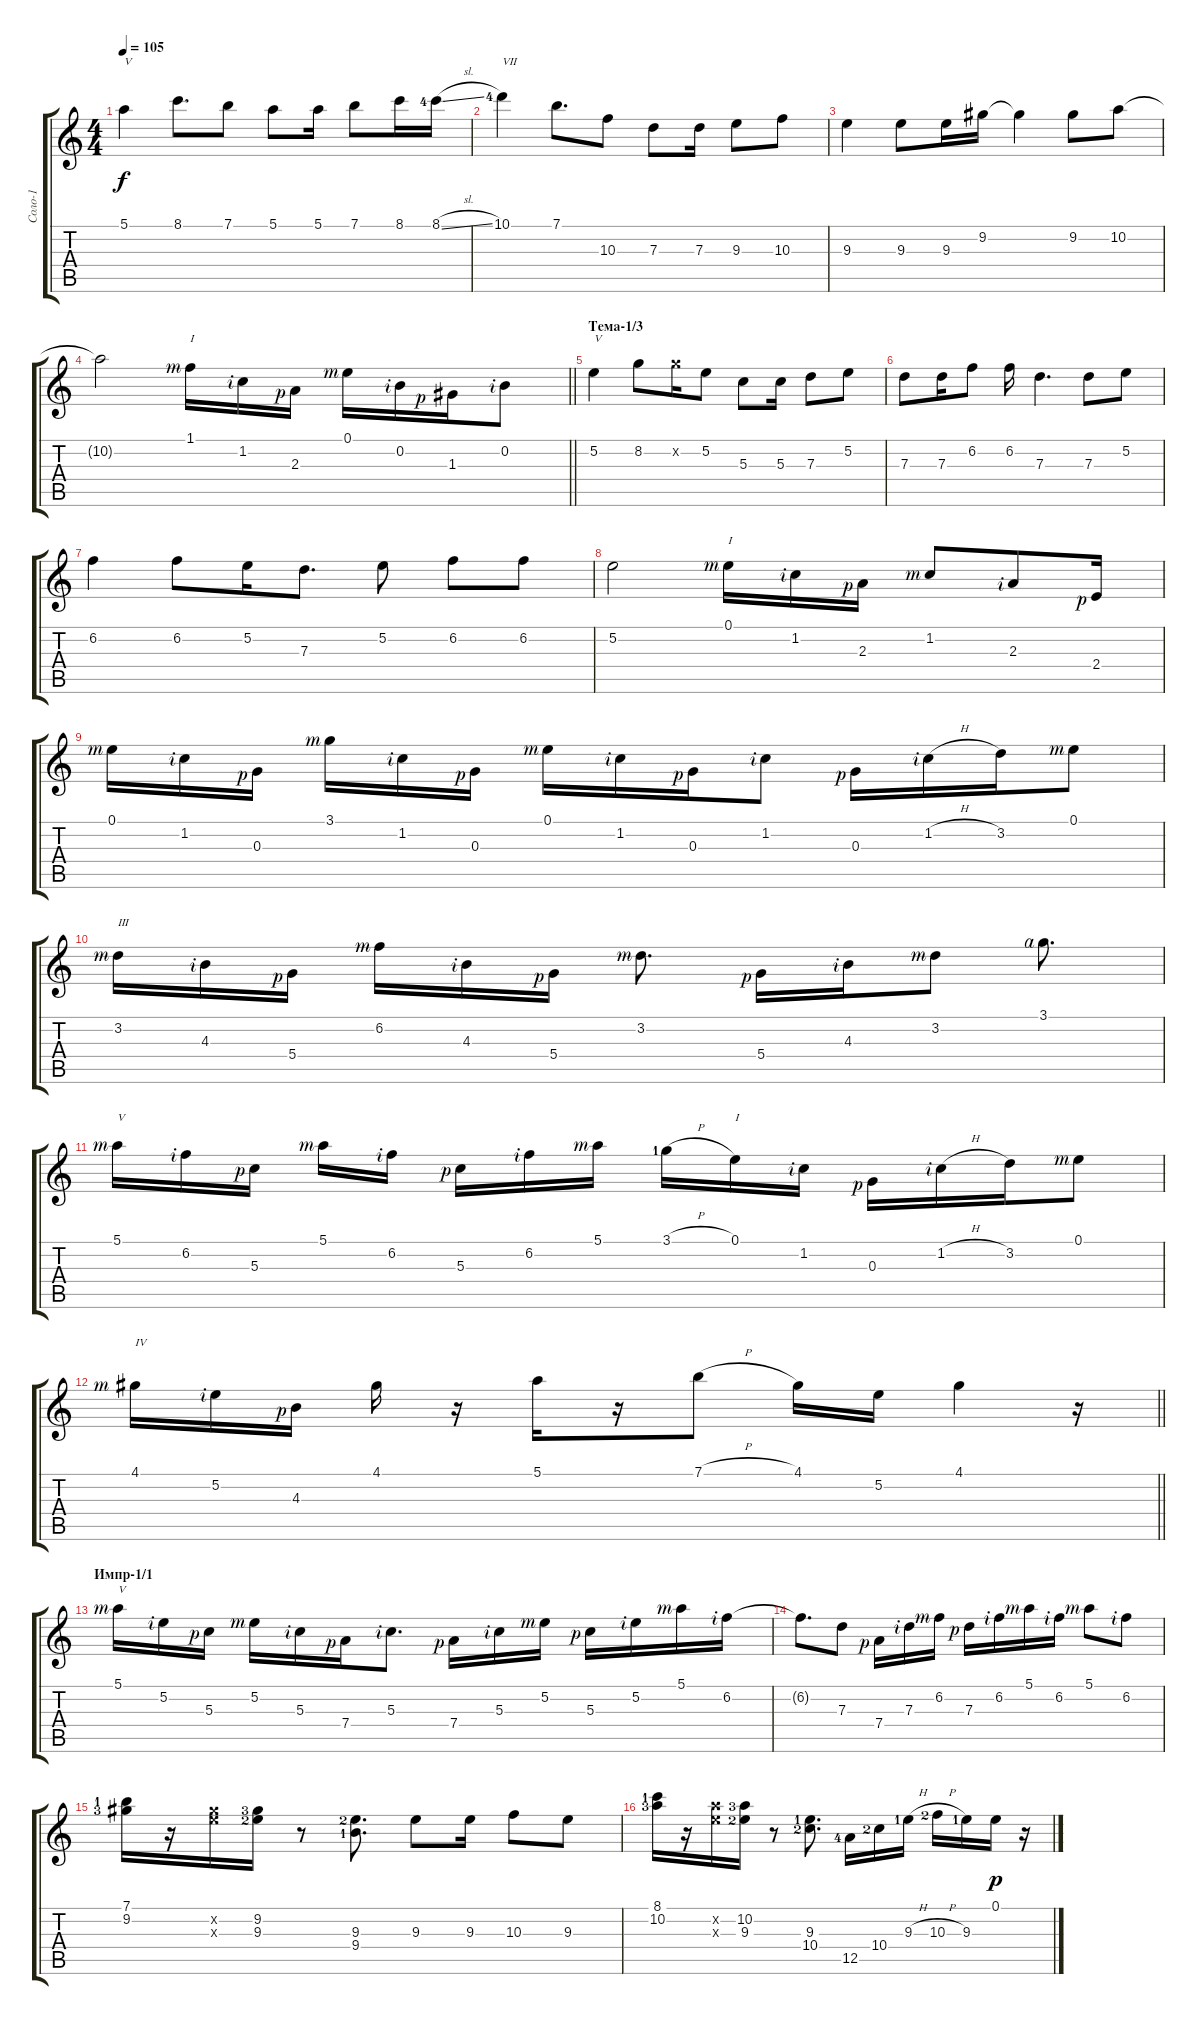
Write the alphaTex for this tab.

\track ("Соло-1" "Соло-1") {instrument acousticguitarsteel}
\staff {score tabs}
\tuning (E4 B3 G3 D3 A2 E2) {hide}
\ts (4 4)
\tempo 105
\clef g2
\ks c
5.1.4{txt "V" dy f} 8.1.8{d} 7.1.8 5.1.8 5.1.16 7.1.8 8.1.16 8.1{sl lf 5}.16 |
10.1{lf 5}.4{txt "VII"} 7.1.8{d} 10.3.8 7.3.8 7.3.16 9.3.8 10.3.8 |
9.3.4 9.3.8 9.3.16 9.2.16 9.2{t}.4 9.2.8 10.2.8 |
\barLineRight lightlight
10.2{t}.2 1.1{rf 3}.16{txt "I"} 1.2{rf 2}.16 2.3{rf 1}.16{beam split} 0.1{rf 3}.16{beam merge} 0.2{rf 2}.16 1.3{rf 1}.16 0.2{rf 2}.8 |
\section ("" "Тема-1/3")
5.2.4{txt "V"} 8.2.8 8.2{x}.16 5.2.8 5.3.8 5.3.16 7.3.8 5.2.8 |
7.3.8 7.3.16 6.2.8 6.2.16 7.3.4{d} 7.3.8 5.2.8 |
6.2.4 6.2.8 5.2.16 7.3.8{d} 5.2.8 6.2.8 6.2.8 |
5.2.2 0.1{rf 3}.16{txt "I"} 1.2{rf 2}.16 2.3{rf 1}.16{beam split} 1.2{rf 3}.8{beam merge} 2.3{rf 2}.8 2.4{rf 1}.16 |
0.1{rf 3}.16 1.2{rf 2}.16 0.3{rf 1}.16{beam split} 3.1{rf 3}.16{beam merge} 1.2{rf 2}.16 0.3{rf 1}.16{beam split} 0.1{rf 3}.16 1.2{rf 2}.16{beam merge} 0.3{rf 1}.16 1.2{rf 2}.8{beam split} 0.3{rf 1}.16{beam merge} 1.2{h rf 2}.16 3.2.16 0.1{rf 3}.8 |
3.2{rf 3}.16{txt "III"} 4.3{rf 2}.16 5.4{rf 1}.16{beam split} 6.2{rf 3}.16{beam merge} 4.3{rf 2}.16 5.4{rf 1}.16{beam split} 3.2{rf 3}.8{d} 5.4{rf 1}.16 4.3{rf 2}.16 3.2{rf 3}.8 3.1{rf 4}.8{d} |
5.1{rf 3}.16{txt "V"} 6.2{rf 2}.16 5.3{rf 1}.16{beam split} 5.1{rf 3}.16{beam merge} 6.2{rf 2}.16{beam split} 5.3{rf 1}.16{beam merge} 6.2{rf 2}.16 5.1{rf 3}.16 3.1{h lf 2}.16 0.1.16{txt "I"} 1.2{rf 2}.16{beam split} 0.3{rf 1}.16{beam merge} 1.2{h rf 2}.16 3.2.16 0.1{rf 3}.8 |
\barLineRight lightlight
4.1{rf 3}.16{txt "IV"} 5.2{rf 2}.16 4.3{rf 1}.16{beam split} 4.1.16 r.16 5.1.16 r.16 7.1{h}.8 4.1.16 5.2.16 4.1.4 r.16 |
\section ("" "Импр-1/1")
5.1{rf 3}.16{txt "V"} 5.2{rf 2}.16 5.3{rf 1}.16{beam split} 5.2{rf 3}.16{beam merge} 5.3{rf 2}.16 7.4{rf 1}.16 5.3{rf 2}.8{d} 7.4{rf 1}.16 5.3{rf 2}.16 5.2{rf 3}.16 5.3{rf 1}.16 5.2{rf 2}.16 5.1{rf 3}.16 6.2{rf 2}.16 |
6.2{t}.8{d} 7.3.8 7.4{rf 1}.16 7.3{rf 2}.16 6.2{rf 3}.16 7.3{rf 1}.16 6.2{rf 2}.16 5.1{rf 3}.16 6.2{rf 2}.16 5.1{rf 3}.8 6.2{rf 2}.8 |
(7.1{lf 2} 9.2{lf 4}).16 r.16 (9.2{x} 9.3{x}).16 (9.2{lf 4} 9.3{lf 3}).16 r.8 (9.3{lf 3} 9.4{lf 2}).8{d} 9.3.8 9.3.16 10.3.8 9.3.8 |
(8.1{lf 2} 10.2{lf 4}).16 r.16 (10.2{x} 9.3{x}).16 (10.2{lf 4} 9.3{lf 3}).16 r.8 (9.3{lf 2} 10.4{lf 3}).8{d} 12.5{lf 5}.16 10.4{lf 3}.16 9.3{h lf 2}.16 10.3{h lf 3}.16 9.3{lf 2}.16 0.1.16{dy p} r.16
